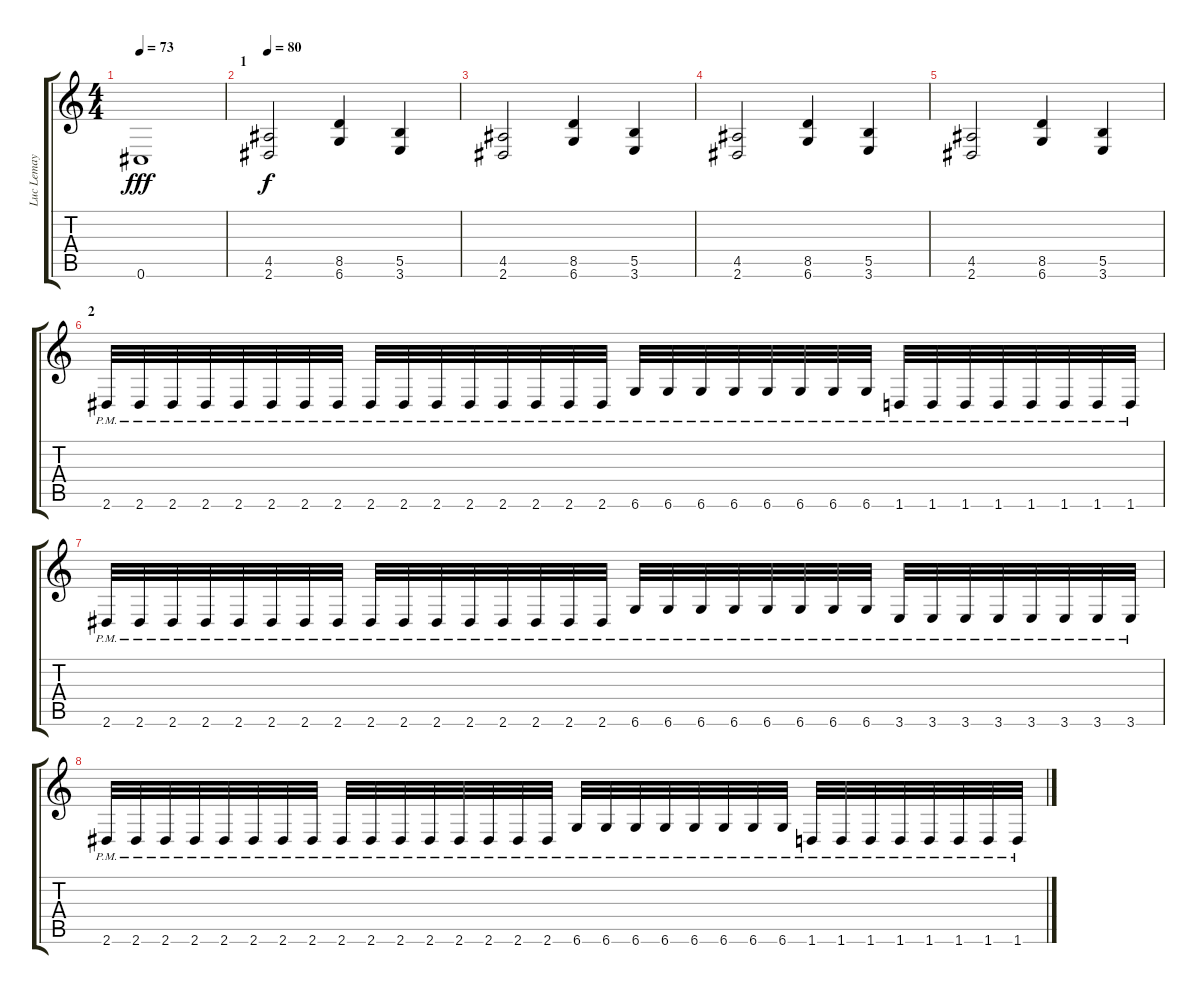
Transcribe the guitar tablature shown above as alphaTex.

\track ("Luc Lemay " "Luc Lemay ") {instrument distortionguitar}
\staff {score tabs}
\tuning (Db4 Ab3 E3 B2 Gb2 Db2) {hide}
\ts (4 4)
\tempo 73
\clef g2
\ks c
0.6.1{dy fff} |
\section ("" "1")
\tempo 80
(4.5 2.6).2{dy f volume 14 balance 16 instrument distortionguitar} (8.5 6.6).4 (5.5 3.6).4 |
(4.5 2.6).2 (8.5 6.6).4 (5.5 3.6).4 |
(4.5 2.6).2 (8.5 6.6).4 (5.5 3.6).4 |
(4.5 2.6).2 (8.5 6.6).4 (5.5 3.6).4 |
\section ("" "2")
2.6{pm}.32 2.6{pm}.32 2.6{pm}.32 2.6{pm}.32 2.6{pm}.32 2.6{pm}.32 2.6{pm}.32 2.6{pm}.32 2.6{pm}.32 2.6{pm}.32 2.6{pm}.32 2.6{pm}.32 2.6{pm}.32 2.6{pm}.32 2.6{pm}.32 2.6{pm}.32 6.6{pm}.32 6.6{pm}.32 6.6{pm}.32 6.6{pm}.32 6.6{pm}.32 6.6{pm}.32 6.6{pm}.32 6.6{pm}.32 1.6{pm}.32 1.6{pm}.32 1.6{pm}.32 1.6{pm}.32 1.6{pm}.32 1.6{pm}.32 1.6{pm}.32 1.6{pm}.32 |
2.6{pm}.32 2.6{pm}.32 2.6{pm}.32 2.6{pm}.32 2.6{pm}.32 2.6{pm}.32 2.6{pm}.32 2.6{pm}.32 2.6{pm}.32 2.6{pm}.32 2.6{pm}.32 2.6{pm}.32 2.6{pm}.32 2.6{pm}.32 2.6{pm}.32 2.6{pm}.32 6.6{pm}.32 6.6{pm}.32 6.6{pm}.32 6.6{pm}.32 6.6{pm}.32 6.6{pm}.32 6.6{pm}.32 6.6{pm}.32 3.6{pm}.32 3.6{pm}.32 3.6{pm}.32 3.6{pm}.32 3.6{pm}.32 3.6{pm}.32 3.6{pm}.32 3.6{pm}.32 |
2.6{pm}.32 2.6{pm}.32 2.6{pm}.32 2.6{pm}.32 2.6{pm}.32 2.6{pm}.32 2.6{pm}.32 2.6{pm}.32 2.6{pm}.32 2.6{pm}.32 2.6{pm}.32 2.6{pm}.32 2.6{pm}.32 2.6{pm}.32 2.6{pm}.32 2.6{pm}.32 6.6{pm}.32 6.6{pm}.32 6.6{pm}.32 6.6{pm}.32 6.6{pm}.32 6.6{pm}.32 6.6{pm}.32 6.6{pm}.32 1.6{pm}.32 1.6{pm}.32 1.6{pm}.32 1.6{pm}.32 1.6{pm}.32 1.6{pm}.32 1.6{pm}.32 1.6{pm}.32
